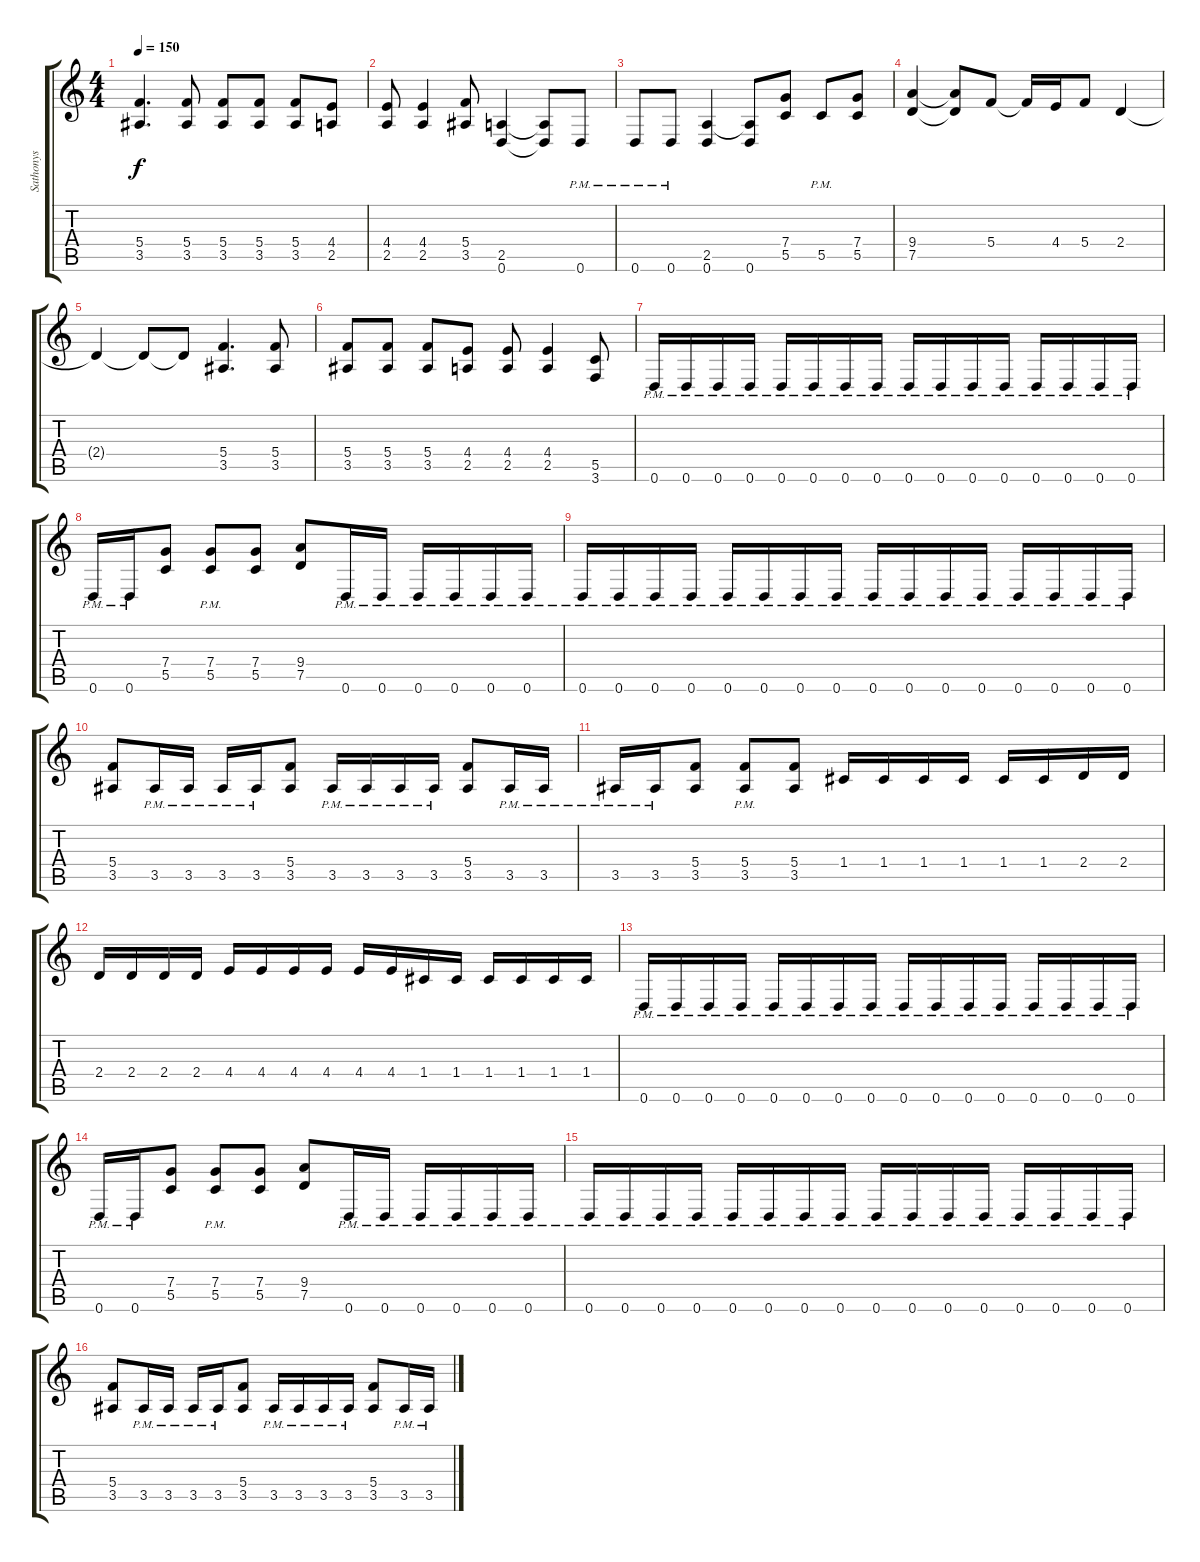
\track ("Sathonys" "Sathonys") {instrument distortionguitar}
\staff {score tabs}
\tuning (D4 A3 F3 C3 G2 D2) {hide}
\ts (4 4)
\tempo 150
\clef g2
\ks c
(5.4 3.5).4{d dy f} (5.4 3.5).8 (5.4 3.5).8 (5.4 3.5).8 (5.4 3.5).8 (4.4 2.5).8 |
(4.4 2.5).8 (4.4 2.5).4 (5.4 3.5).8 (2.5 0.6).4 (2.5{t} 0.6{t}).8 0.6{pm}.8 |
0.6{pm}.8 0.6{pm}.8 (2.5 0.6).4 (2.5{t} 0.6).8 (7.4 5.5).8 5.5{pm}.8 (7.4 5.5).8 |
(9.4 7.5).4 (9.4{t} 7.5{t}).8 5.4.8 5.4{t}.16 4.4.16 5.4.8 2.4.4 |
2.4{t}.4 2.4{t}.8 2.4{t}.8 (5.4 3.5).4{d} (5.4 3.5).8 |
(5.4 3.5).8 (5.4 3.5).8 (5.4 3.5).8 (4.4 2.5).8 (4.4 2.5).8 (4.4 2.5).4 (5.5 3.6).8 |
0.6{pm}.16{volume 16} 0.6{pm}.16 0.6{pm}.16 0.6{pm}.16 0.6{pm}.16 0.6{pm}.16 0.6{pm}.16 0.6{pm}.16 0.6{pm}.16 0.6{pm}.16 0.6{pm}.16 0.6{pm}.16 0.6{pm}.16 0.6{pm}.16 0.6{pm}.16 0.6{pm}.16 |
0.6{pm}.16 0.6{pm}.16 (7.4 5.5).8 (7.4{pm} 5.5{pm}).8 (7.4 5.5).8 (9.4 7.5).8 0.6{pm}.16 0.6{pm}.16 0.6{pm}.16 0.6{pm}.16 0.6{pm}.16 0.6{pm}.16 |
0.6{pm}.16 0.6{pm}.16 0.6{pm}.16 0.6{pm}.16 0.6{pm}.16 0.6{pm}.16 0.6{pm}.16 0.6{pm}.16 0.6{pm}.16 0.6{pm}.16 0.6{pm}.16 0.6{pm}.16 0.6{pm}.16 0.6{pm}.16 0.6{pm}.16 0.6{pm}.16 |
(5.4 3.5).8 3.5{pm}.16 3.5{pm}.16 3.5{pm}.16 3.5{pm}.16 (5.4 3.5).8 3.5{pm}.16 3.5{pm}.16 3.5{pm}.16 3.5{pm}.16 (5.4 3.5).8 3.5{pm}.16 3.5{pm}.16 |
3.5{pm}.16 3.5{pm}.16 (5.4 3.5).8 (5.4{pm} 3.5{pm}).8 (5.4 3.5).8 1.4.16 1.4.16 1.4.16 1.4.16 1.4.16 1.4.16 2.4.16 2.4.16 |
2.4.16 2.4.16 2.4.16 2.4.16 4.4.16 4.4.16 4.4.16 4.4.16 4.4.16 4.4.16 1.4.16 1.4.16 1.4.16 1.4.16 1.4.16 1.4.16 |
0.6{pm}.16 0.6{pm}.16 0.6{pm}.16 0.6{pm}.16 0.6{pm}.16 0.6{pm}.16 0.6{pm}.16 0.6{pm}.16 0.6{pm}.16 0.6{pm}.16 0.6{pm}.16 0.6{pm}.16 0.6{pm}.16 0.6{pm}.16 0.6{pm}.16 0.6{pm}.16 |
0.6{pm}.16 0.6{pm}.16 (7.4 5.5).8 (7.4{pm} 5.5{pm}).8 (7.4 5.5).8 (9.4 7.5).8 0.6{pm}.16 0.6{pm}.16 0.6{pm}.16 0.6{pm}.16 0.6{pm}.16 0.6{pm}.16 |
0.6{pm}.16 0.6{pm}.16 0.6{pm}.16 0.6{pm}.16 0.6{pm}.16 0.6{pm}.16 0.6{pm}.16 0.6{pm}.16 0.6{pm}.16 0.6{pm}.16 0.6{pm}.16 0.6{pm}.16 0.6{pm}.16 0.6{pm}.16 0.6{pm}.16 0.6{pm}.16 |
(5.4 3.5).8 3.5{pm}.16 3.5{pm}.16 3.5{pm}.16 3.5{pm}.16 (5.4 3.5).8 3.5{pm}.16 3.5{pm}.16 3.5{pm}.16 3.5{pm}.16 (5.4 3.5).8 3.5{pm}.16 3.5{pm}.16
